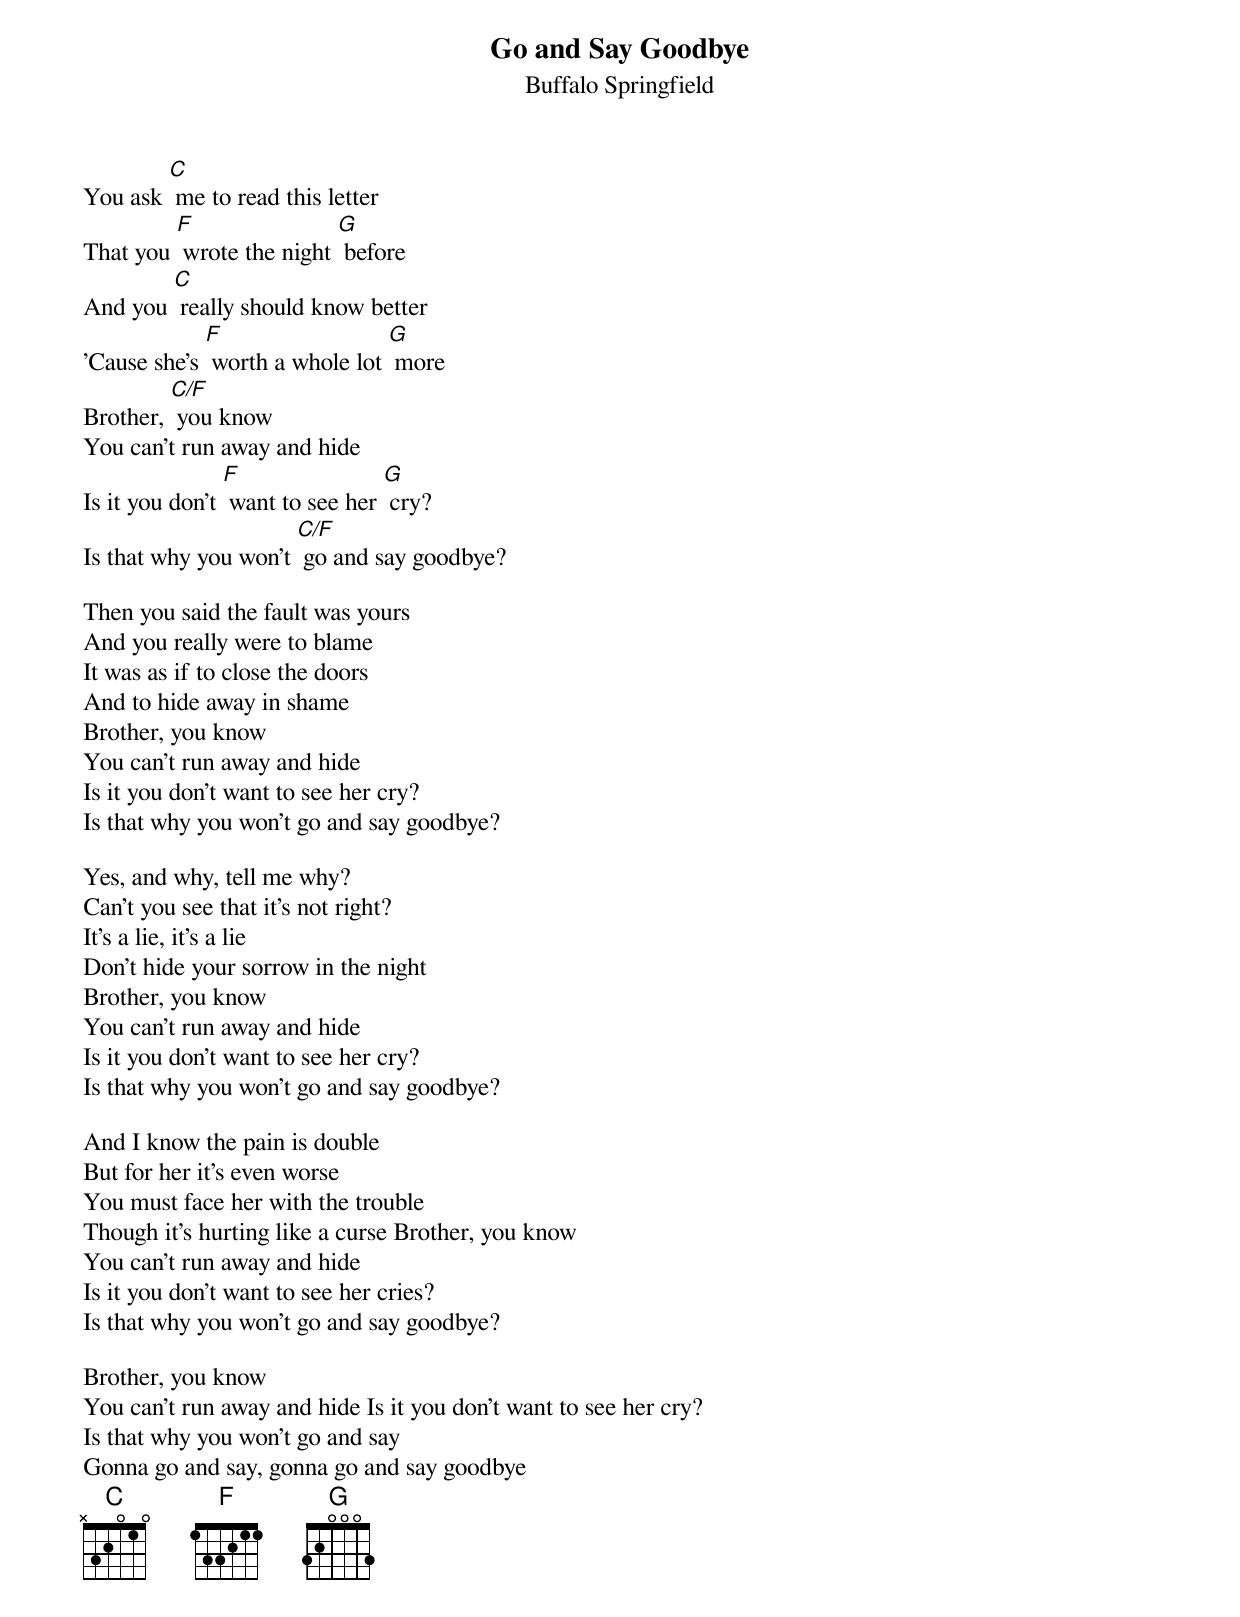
{t:Go and Say Goodbye}
{st:Buffalo Springfield}
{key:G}

You ask [C] me to read this letter
That you [F] wrote the night [G] before
And you [C] really should know better
'Cause she's [F] worth a whole lot [G] more
Brother, [C/F] you know
You can't run away and hide
Is it you don't [F] want to see her [G] cry?
Is that why you won't [C/F] go and say goodbye?

Then you said the fault was yours
And you really were to blame
It was as if to close the doors
And to hide away in shame
Brother, you know
You can't run away and hide
Is it you don't want to see her cry?
Is that why you won't go and say goodbye?

Yes, and why, tell me why?
Can't you see that it's not right?
It's a lie, it's a lie
Don't hide your sorrow in the night
Brother, you know
You can't run away and hide
Is it you don't want to see her cry?
Is that why you won't go and say goodbye?

And I know the pain is double
But for her it's even worse
You must face her with the trouble
Though it's hurting like a curse Brother, you know
You can't run away and hide
Is it you don't want to see her cries?
Is that why you won't go and say goodbye?

Brother, you know
You can't run away and hide Is it you don't want to see her cry?
Is that why you won't go and say
Gonna go and say, gonna go and say goodbye
